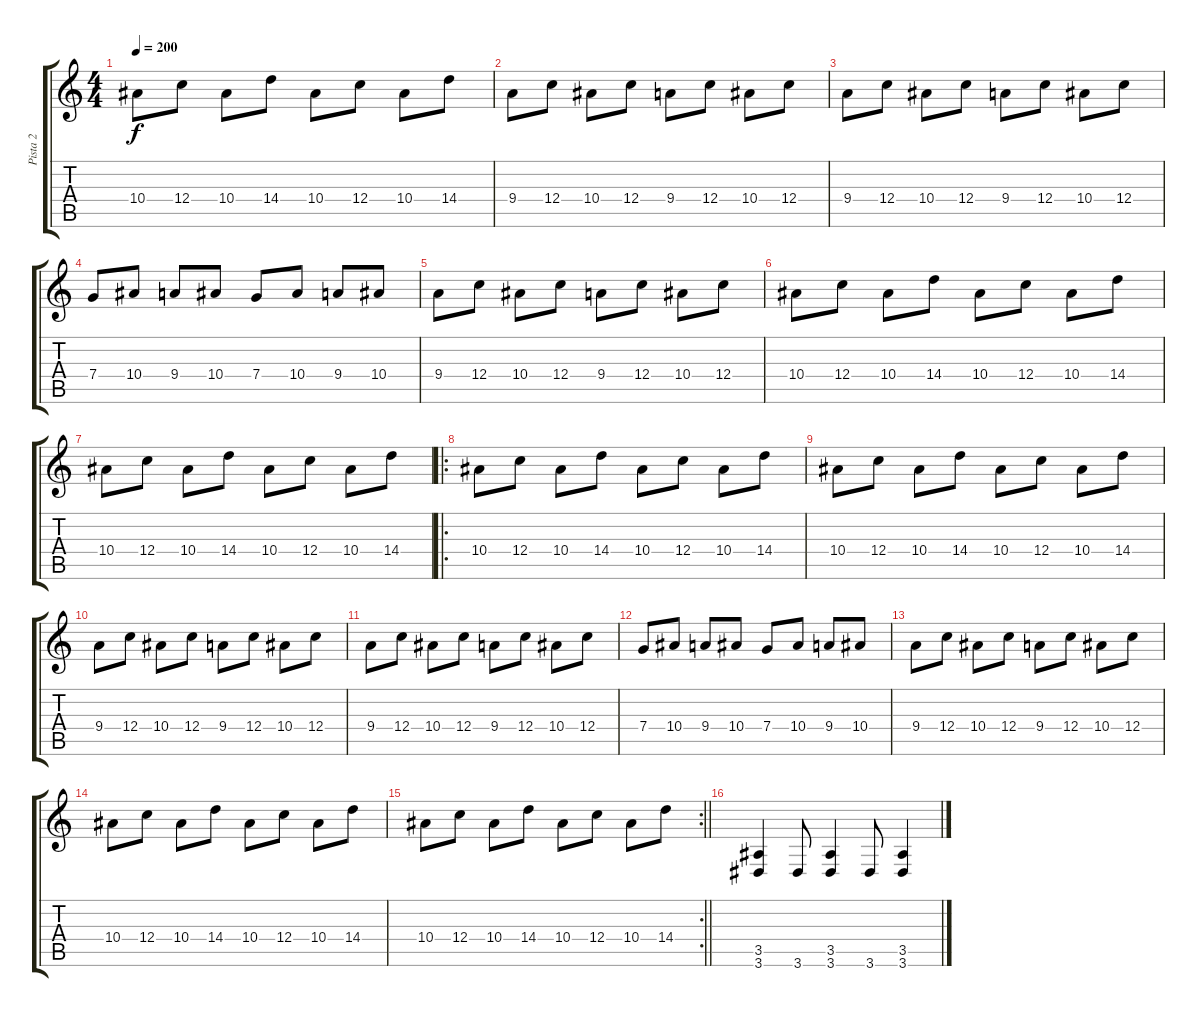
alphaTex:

\track ("Pista 2" "Pista 2") {instrument distortionguitar}
\staff {score tabs}
\tuning (D4 A3 F3 C3 G2 C2) {hide}
\ts (4 4)
\tempo 200
\clef g2
\ks c
10.4.8{dy f} 12.4.8 10.4.8 14.4.8 10.4.8 12.4.8 10.4.8 14.4.8 |
9.4.8 12.4.8 10.4.8 12.4.8 9.4.8 12.4.8 10.4.8 12.4.8 |
9.4.8 12.4.8 10.4.8 12.4.8 9.4.8 12.4.8 10.4.8 12.4.8 |
7.4.8 10.4.8 9.4.8 10.4.8 7.4.8 10.4.8 9.4.8 10.4.8 |
9.4.8 12.4.8 10.4.8 12.4.8 9.4.8 12.4.8 10.4.8 12.4.8 |
10.4.8 12.4.8 10.4.8 14.4.8 10.4.8 12.4.8 10.4.8 14.4.8 |
10.4.8 12.4.8 10.4.8 14.4.8 10.4.8 12.4.8 10.4.8 14.4.8 |
\ro
10.4.8 12.4.8 10.4.8 14.4.8 10.4.8 12.4.8 10.4.8 14.4.8 |
10.4.8 12.4.8 10.4.8 14.4.8 10.4.8 12.4.8 10.4.8 14.4.8 |
9.4.8 12.4.8 10.4.8 12.4.8 9.4.8 12.4.8 10.4.8 12.4.8 |
9.4.8 12.4.8 10.4.8 12.4.8 9.4.8 12.4.8 10.4.8 12.4.8 |
7.4.8 10.4.8 9.4.8 10.4.8 7.4.8 10.4.8 9.4.8 10.4.8 |
9.4.8 12.4.8 10.4.8 12.4.8 9.4.8 12.4.8 10.4.8 12.4.8 |
10.4.8 12.4.8 10.4.8 14.4.8 10.4.8 12.4.8 10.4.8 14.4.8 |
\rc 2
\barLineRight lightlight
10.4.8 12.4.8 10.4.8 14.4.8 10.4.8 12.4.8 10.4.8 14.4.8 |
\section ("" "")
(3.5 3.6).4 3.6.8 (3.5 3.6).4 3.6.8 (3.5 3.6).4
